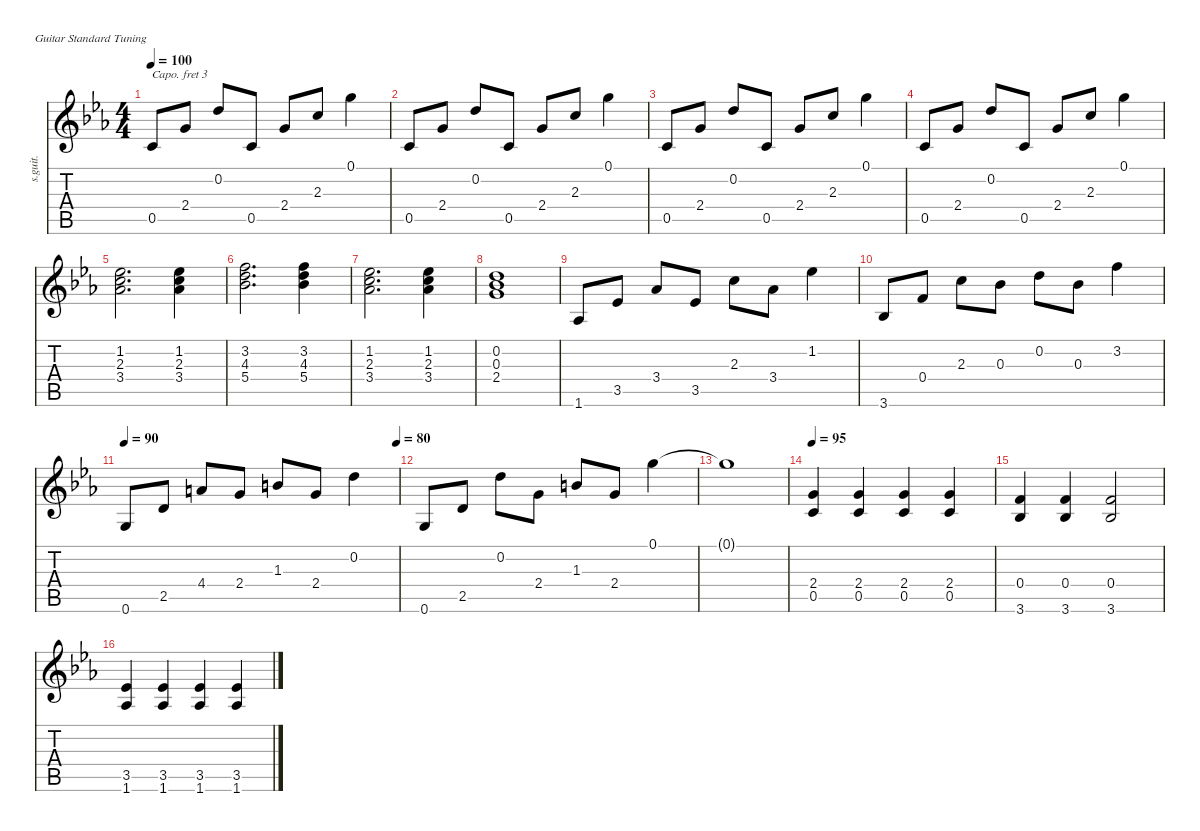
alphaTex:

\defaultSystemsLayout 4
\hideDynamics
\bracketExtendMode nobrackets
\track ("piano" "s.guit.") {defaultSystemsLayout 4 instrument acousticguitarsteel}
\staff {score tabs}
\capo 3
\tuning (E4 B3 G3 D3 A2 E2)
\ts (4 4)
\tempo 100
\clef g2
\ks eb
0.5{acc forcenatural}.8{dy mf instrument acousticguitarsteel beam Up} 2.4{acc forcenatural}.8{beam Up} 0.2{acc forcenatural}.8{beam Up} 0.5{acc forcenatural}.8{beam Up} 2.4{acc forcenatural}.8{beam Up} 2.3{acc forcenatural}.8{beam Up} 0.1{acc forcenatural}.4{beam Down} |
0.5{acc forcenatural}.8{beam Up} 2.4{acc forcenatural}.8{beam Up} 0.2{acc forcenatural}.8{beam Up} 0.5{acc forcenatural}.8{beam Up} 2.4{acc forcenatural}.8{beam Up} 2.3{acc forcenatural}.8{beam Up} 0.1{acc forcenatural}.4{beam Down} |
0.5{acc forcenatural}.8{beam Up} 2.4{acc forcenatural}.8{beam Up} 0.2{acc forcenatural}.8{beam Up} 0.5{acc forcenatural}.8{beam Up} 2.4{acc forcenatural}.8{beam Up} 2.3{acc forcenatural}.8{beam Up} 0.1{acc forcenatural}.4{beam Down} |
0.5{acc forcenatural}.8{beam Up} 2.4{acc forcenatural}.8{beam Up} 0.2{acc forcenatural}.8{beam Up} 0.5{acc forcenatural}.8{beam Up} 2.4{acc forcenatural}.8{beam Up} 2.3{acc forcenatural}.8{beam Up} 0.1{acc forcenatural}.4{beam Down} |
(3.4{acc b} 1.2{acc b} 2.3{acc forcenatural}).2{d beam Down} (3.4{acc b} 2.3{acc forcenatural} 1.2{acc b}).4{beam Down} |
(5.4{acc b} 4.3{acc forcenatural} 3.2{acc forcenatural}).2{d beam Down} (5.4{acc b} 4.3{acc forcenatural} 3.2{acc forcenatural}).4{beam Down} |
(3.4{acc b} 2.3{acc forcenatural} 1.2{acc b}).2{d beam Down} (3.4{acc b} 2.3{acc forcenatural} 1.2{acc b}).4{beam Down} |
(2.4{acc forcenatural} 0.3{acc b} 0.2{acc forcenatural}).1{beam Down} |
1.6{acc b}.8{beam Up} 3.5{acc b}.8{beam Up} 3.4{acc b}.8{beam Up} 3.5{acc b}.8{beam Up} 2.3{acc forcenatural}.8{beam Down} 3.4{acc b}.8{beam Down} 1.2{acc b}.4{beam Down} |
3.6{acc b}.8{beam Up} 0.4{acc forcenatural}.8{beam Up} 2.3{acc forcenatural}.8{beam Down} 0.3{acc b}.8{beam Down} 0.2{acc forcenatural}.8{beam Down} 0.3{acc b}.8{beam Down} 3.2{acc forcenatural}.4{beam Down} |
\tempo 90
\tempo (80 0.99375)
0.6{acc forcenatural}.8{beam Up} 2.5{acc forcenatural}.8{beam Up} 4.4{acc forcenatural}.8{beam Up} 2.4{acc forcenatural}.8{beam Up} 1.3{acc forcenatural}.8{beam Up} 2.4{acc forcenatural}.8{beam Up} 0.2{acc forcenatural}.4{beam Down} |
0.6{acc forcenatural}.8{beam Up} 2.5{acc forcenatural}.8{beam Up} 0.2{acc forcenatural}.8{beam Down} 2.4{acc forcenatural}.8{beam Down} 1.3{acc forcenatural}.8{beam Up} 2.4{acc forcenatural}.8{beam Up} 0.1{acc forcenatural}.4{beam Down} |
0.1{t acc forcenatural}.1{beam Down} |
\tempo 95
(2.4{acc forcenatural} 0.5{acc forcenatural}).4{beam Up} (2.4{acc forcenatural} 0.5{acc forcenatural}).4{beam Up} (2.4{acc forcenatural} 0.5{acc forcenatural}).4{beam Up} (2.4{acc forcenatural} 0.5{acc forcenatural}).4{beam Up} |
(0.4{acc forcenatural} 3.6{acc b}).4{beam Up} (0.4{acc forcenatural} 3.6{acc b}).4{beam Up} (0.4{acc forcenatural} 3.6{acc b}).2{beam Up} |
(1.6{acc b} 3.5{acc b}).4{beam Up} (1.6{acc b} 3.5{acc b}).4{beam Up} (1.6{acc b} 3.5{acc b}).4{beam Up} (1.6{acc b} 3.5{acc b}).4{beam Up}
